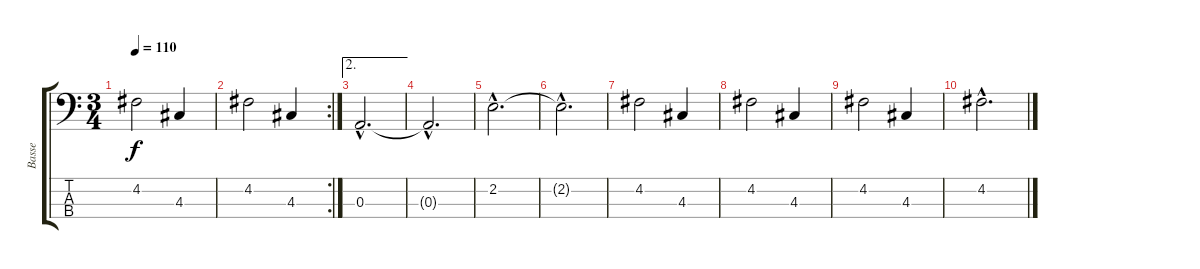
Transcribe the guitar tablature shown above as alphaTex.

\track ("Basse" "Basse") {instrument fretlessbass}
\staff {score tabs}
\tuning (G2 D2 A1 E1) {hide}
\ts (3 4)
\tempo 110
\clef f4
\ks c
4.2.2{dy f} 4.3.4 |
\rc 2
4.2.2 4.3.4 |
\ae 2
0.3{hac}.2{d} |
0.3{hac t}.2{d} |
2.2{hac}.2{d} |
2.2{hac t}.2{d} |
4.2.2 4.3.4 |
4.2.2 4.3.4 |
4.2.2 4.3.4 |
4.2{hac}.2{d}
